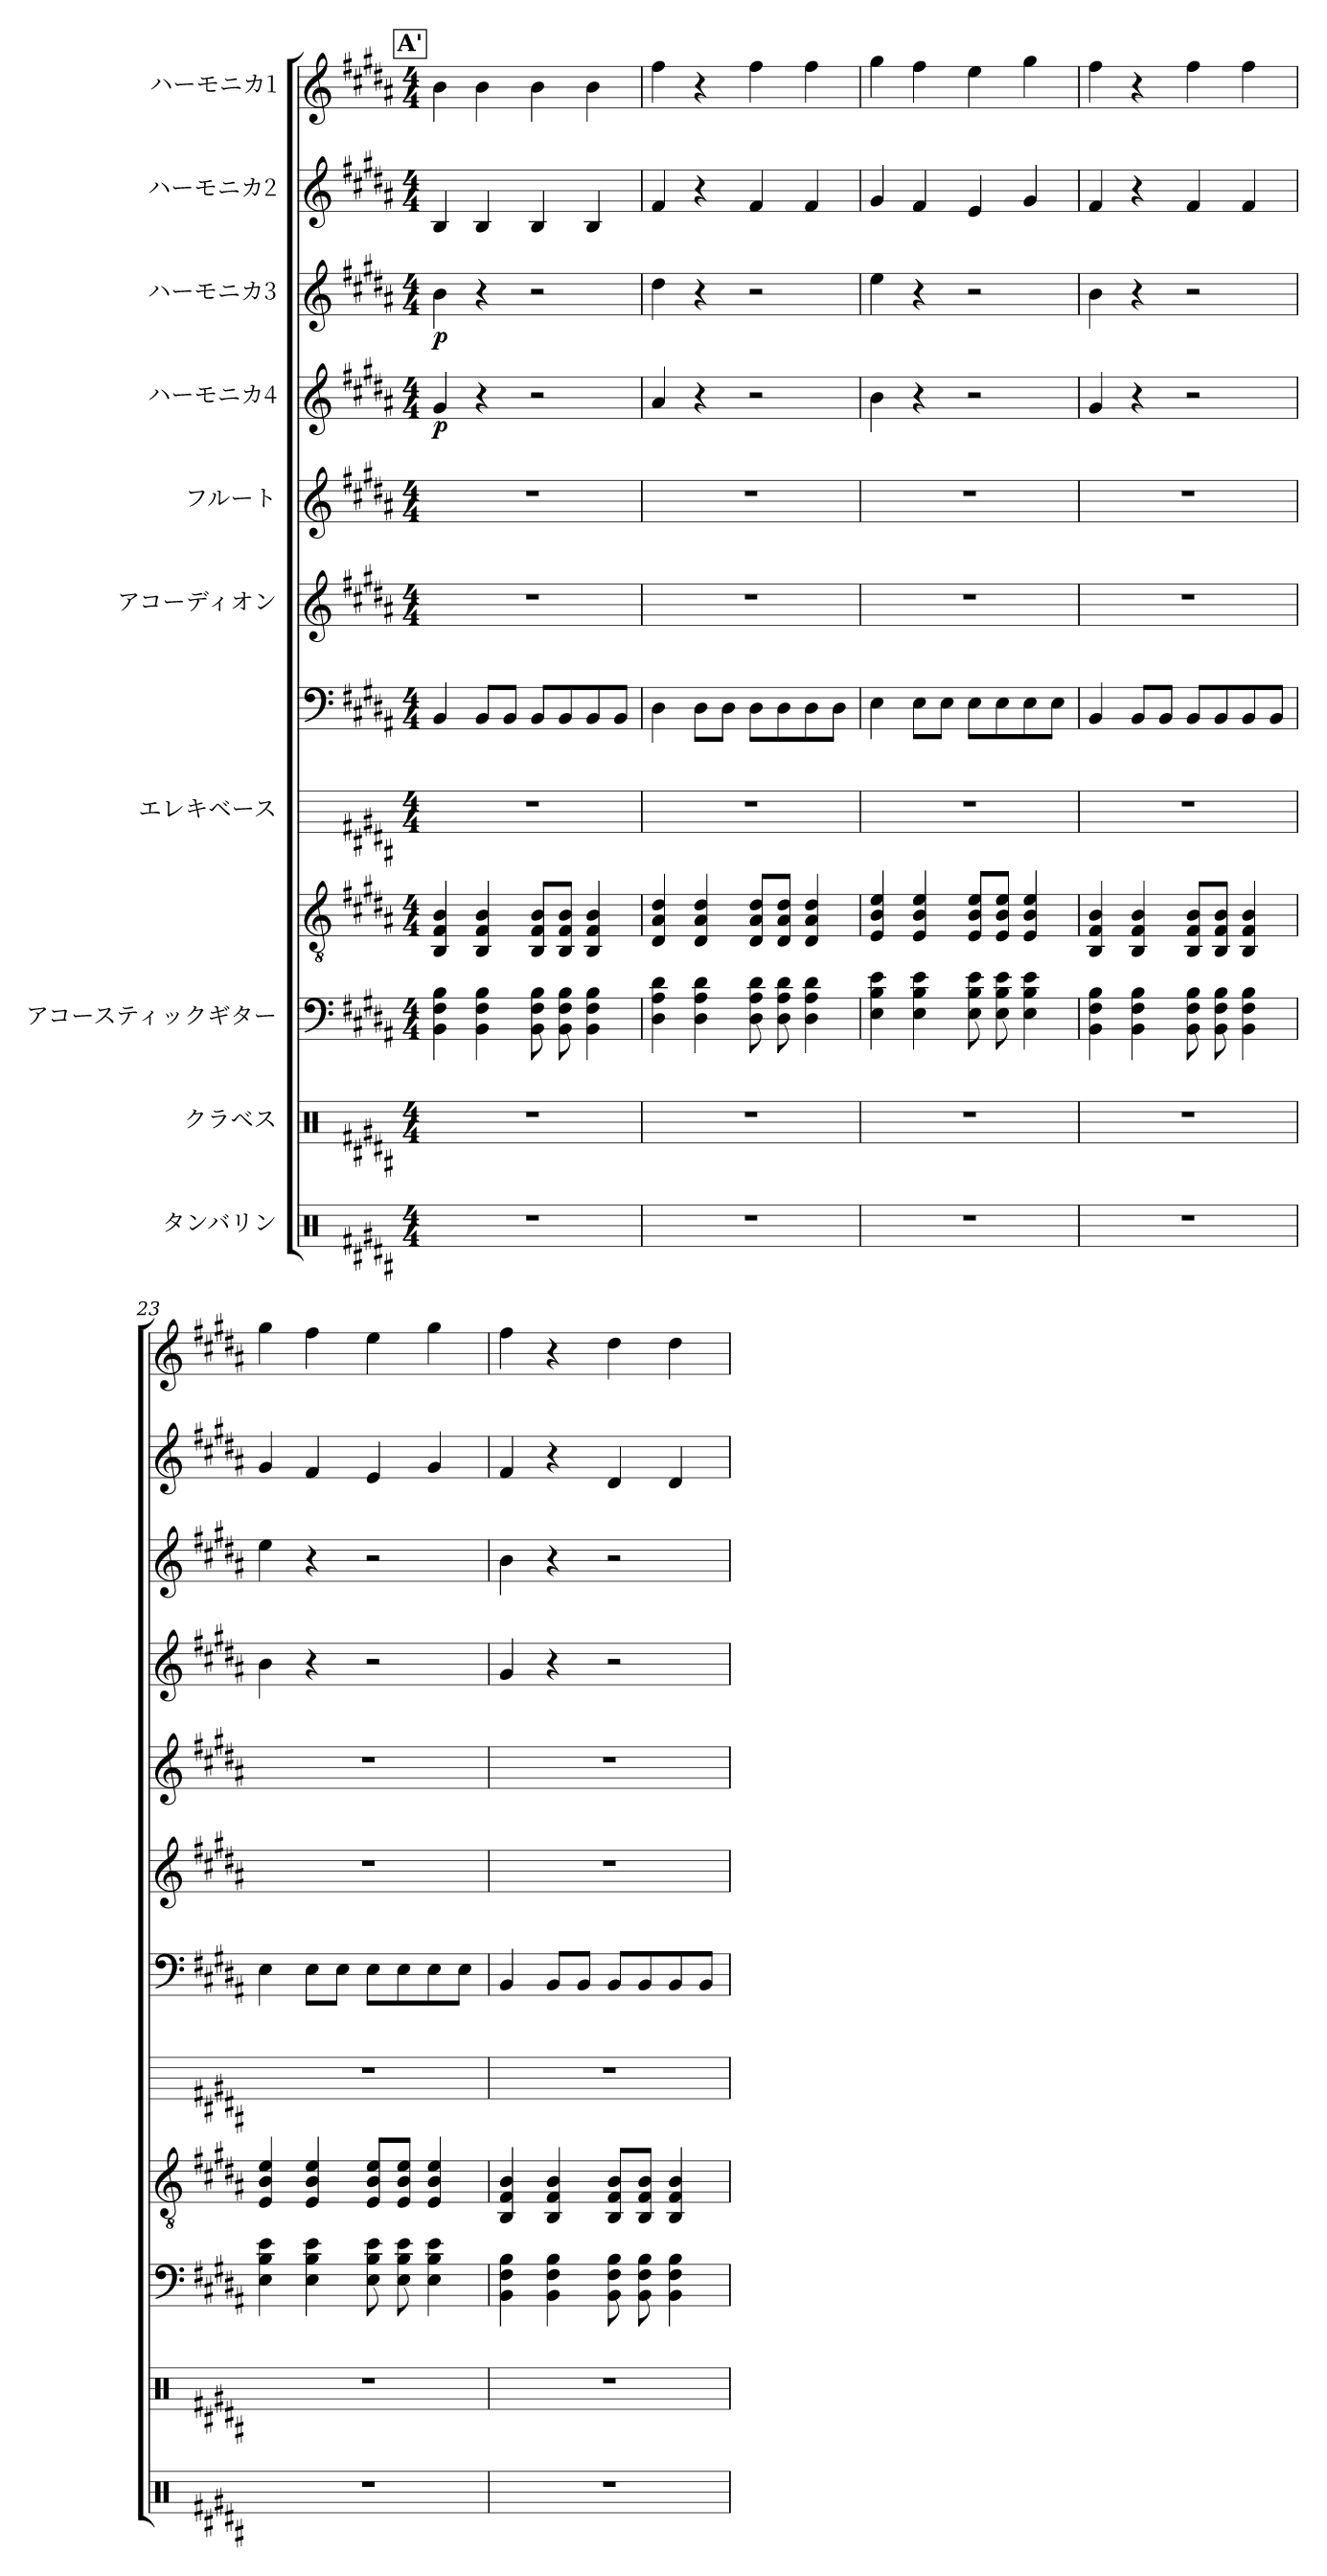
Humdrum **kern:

**kern	**kern	**kern	**kern	**kern	**kern	**kern	**kern	**kern	**dynam	**kern	**dynam	**kern	**kern
*part10	*part9	*part8	*part8	*part7	*part7	*part6	*part5	*part4	*part4	*part3	*part3	*part2	*part1
*staff12	*staff11	*staff10	*staff9	*staff8	*staff7	*staff6	*staff5	*staff4	*staff4	*staff3	*staff3	*staff2	*staff1
*I"タンバリン	*I"クラベス	*I"アコースティックギター	*	*I"エレキベース	*	*I"アコーディオン	*I"フルート	*I"ハーモニカ4	*	*I"ハーモニカ3	*	*I"ハーモニカ2	*I"ハーモニカ1
*clefX	*clefX	*	*clefGv2	*	*clefF4	*clefG2	*clefG2	*clefG2	*	*clefG2	*	*clefG2	*clefG2
*	*	*	*	*ITrd7c12	*ITrd7c12	*	*	*	*	*	*	*	*
*k[f#c#g#d#a#]	*k[f#c#g#d#a#]	*k[f#c#g#d#a#]	*k[f#c#g#d#a#]	*k[f#c#g#d#a#]	*k[f#c#g#d#a#]	*k[f#c#g#d#a#]	*k[f#c#g#d#a#]	*k[f#c#g#d#a#]	*	*k[f#c#g#d#a#]	*	*k[f#c#g#d#a#]	*k[f#c#g#d#a#]
*M4/4	*M4/4	*M4/4	*M4/4	*M4/4	*M4/4	*M4/4	*M4/4	*M4/4	*	*M4/4	*	*M4/4	*M4/4
!!LO:REH:place=s1:a:B:fs=14:t=A'
=19	=19	=19	=19	=19	=19	=19	=19	=19	=19	=19	=19	=19	=19
!	!	!	!	!	!	!	!	!	!LO:DY:b	!	!LO:DY:b	!	!
1r	1r	4BB 4F# 4B	4BB/ 4F#/ 4B/	1r	4BBB/	1r	1r	4g#/	p	4b\	p	4B/	4b\
.	.	4BB 4F# 4B	4BB/ 4F#/ 4B/	.	8BBB/L	.	.	4r	.	4r	.	4B/	4b\
.	.	.	.	.	8BBB/J	.	.	.	.	.	.	.	.
.	.	8BB 8F# 8B	8BB/ 8F#/ 8B/L	.	8BBB/L	.	.	2r	.	2r	.	4B/	4b\
.	.	8BB 8F# 8B	8BB/ 8F#/ 8B/J	.	8BBB/	.	.	.	.	.	.	.	.
.	.	4BB 4F# 4B	4BB/ 4F#/ 4B/	.	8BBB/	.	.	.	.	.	.	4B/	4b\
.	.	.	.	.	8BBB/J	.	.	.	.	.	.	.	.
!!LO:PB:g=z
=20	=20	=20	=20	=20	=20	=20	=20	=20	=20	=20	=20	=20	=20
1r	1r	4D# 4A# 4d#	4D#/ 4A#/ 4d#/	1r	4DD#\	1r	1r	4a#/	.	4dd#\	.	4f#/	4ff#\
.	.	4D# 4A# 4d#	4D#/ 4A#/ 4d#/	.	8DD#\L	.	.	4r	.	4r	.	4r	4r
.	.	.	.	.	8DD#\J	.	.	.	.	.	.	.	.
.	.	8D# 8A# 8d#	8D#/ 8A#/ 8d#/L	.	8DD#\L	.	.	2r	.	2r	.	4f#/	4ff#\
.	.	8D# 8A# 8d#	8D#/ 8A#/ 8d#/J	.	8DD#\	.	.	.	.	.	.	.	.
.	.	4D# 4A# 4d#	4D#/ 4A#/ 4d#/	.	8DD#\	.	.	.	.	.	.	4f#/	4ff#\
.	.	.	.	.	8DD#\J	.	.	.	.	.	.	.	.
=21	=21	=21	=21	=21	=21	=21	=21	=21	=21	=21	=21	=21	=21
1r	1r	4E 4B 4e	4E/ 4B/ 4e/	1r	4EE\	1r	1r	4b\	.	4ee\	.	4g#/	4gg#\
.	.	4E 4B 4e	4E/ 4B/ 4e/	.	8EE\L	.	.	4r	.	4r	.	4f#/	4ff#\
.	.	.	.	.	8EE\J	.	.	.	.	.	.	.	.
.	.	8E 8B 8e	8E/ 8B/ 8e/L	.	8EE\L	.	.	2r	.	2r	.	4e/	4ee\
.	.	8E 8B 8e	8E/ 8B/ 8e/J	.	8EE\	.	.	.	.	.	.	.	.
.	.	4E 4B 4e	4E/ 4B/ 4e/	.	8EE\	.	.	.	.	.	.	4g#/	4gg#\
.	.	.	.	.	8EE\J	.	.	.	.	.	.	.	.
=22	=22	=22	=22	=22	=22	=22	=22	=22	=22	=22	=22	=22	=22
1r	1r	4BB 4F# 4B	4BB/ 4F#/ 4B/	1r	4BBB/	1r	1r	4g#/	.	4b\	.	4f#/	4ff#\
.	.	4BB 4F# 4B	4BB/ 4F#/ 4B/	.	8BBB/L	.	.	4r	.	4r	.	4r	4r
.	.	.	.	.	8BBB/J	.	.	.	.	.	.	.	.
.	.	8BB 8F# 8B	8BB/ 8F#/ 8B/L	.	8BBB/L	.	.	2r	.	2r	.	4f#/	4ff#\
.	.	8BB 8F# 8B	8BB/ 8F#/ 8B/J	.	8BBB/	.	.	.	.	.	.	.	.
.	.	4BB 4F# 4B	4BB/ 4F#/ 4B/	.	8BBB/	.	.	.	.	.	.	4f#/	4ff#\
.	.	.	.	.	8BBB/J	.	.	.	.	.	.	.	.
=23	=23	=23	=23	=23	=23	=23	=23	=23	=23	=23	=23	=23	=23
1r	1r	4E 4B 4e	4E/ 4B/ 4e/	1r	4EE\	1r	1r	4b\	.	4ee\	.	4g#/	4gg#\
.	.	4E 4B 4e	4E/ 4B/ 4e/	.	8EE\L	.	.	4r	.	4r	.	4f#/	4ff#\
.	.	.	.	.	8EE\J	.	.	.	.	.	.	.	.
.	.	8E 8B 8e	8E/ 8B/ 8e/L	.	8EE\L	.	.	2r	.	2r	.	4e/	4ee\
.	.	8E 8B 8e	8E/ 8B/ 8e/J	.	8EE\	.	.	.	.	.	.	.	.
.	.	4E 4B 4e	4E/ 4B/ 4e/	.	8EE\	.	.	.	.	.	.	4g#/	4gg#\
.	.	.	.	.	8EE\J	.	.	.	.	.	.	.	.
!!LO:PB:g=z
=24	=24	=24	=24	=24	=24	=24	=24	=24	=24	=24	=24	=24	=24
1r	1r	4BB 4F# 4B	4BB/ 4F#/ 4B/	1r	4BBB/	1r	1r	4g#/	.	4b\	.	4f#/	4ff#\
.	.	4BB 4F# 4B	4BB/ 4F#/ 4B/	.	8BBB/L	.	.	4r	.	4r	.	4r	4r
.	.	.	.	.	8BBB/J	.	.	.	.	.	.	.	.
.	.	8BB 8F# 8B	8BB/ 8F#/ 8B/L	.	8BBB/L	.	.	2r	.	2r	.	4d#/	4dd#\
.	.	8BB 8F# 8B	8BB/ 8F#/ 8B/J	.	8BBB/	.	.	.	.	.	.	.	.
.	.	4BB 4F# 4B	4BB/ 4F#/ 4B/	.	8BBB/	.	.	.	.	.	.	4d#/	4dd#\
.	.	.	.	.	8BBB/J	.	.	.	.	.	.	.	.
=	=	=	=	=	=	=	=	=	=	=	=	=	=
*-	*-	*-	*-	*-	*-	*-	*-	*-	*-	*-	*-	*-	*-
